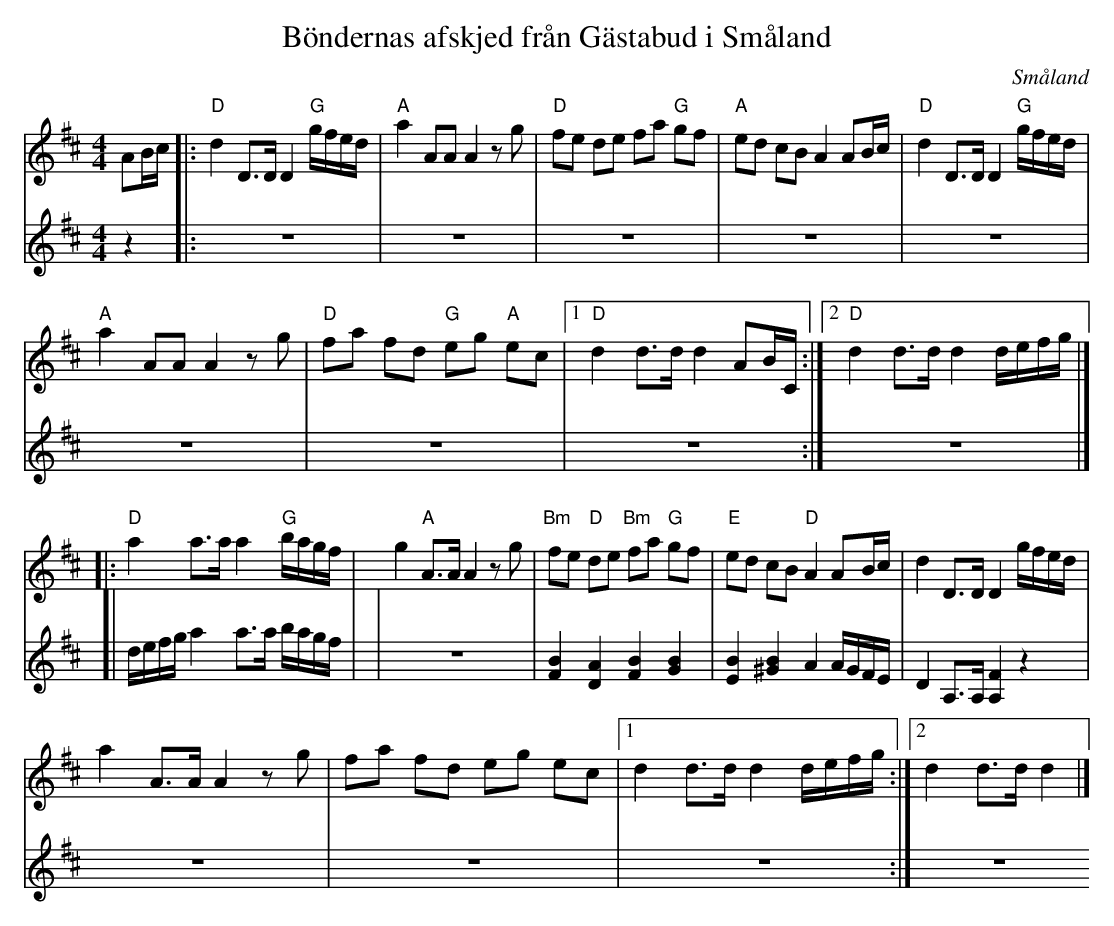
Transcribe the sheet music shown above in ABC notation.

X:1
T:Böndernas afskjed från Gästabud i Småland
O:Småland
M:4/4
L:1/16
K:D
[V:1]A2Bc|:"D" d4 D3D D4 "G" gfed|"A" a4 A2A2 A4 z2g2|"D" f2e2 d2e2 f2a2 "G" g2f2|"A" e2d2 c2B2 A4 A2Bc|"D" d4 D3D D4 "G" gfed|
[V:2]z4  |:z16               |z16                  |z16                    |z16                  |z16               |
[V:1]"A" a4 A2A2 A4 z2g2|"D" f2a2 f2d2 "G" e2g2 "A" e2c2|[1 "D" d4d3d d4 A2BC:|[2 "D" d4 d3d d4 defg|]
[V:2]z16              |z16                |z16          :|z16           |]
[V:1]|:"D" a4 a3a a4 "G" bagf  |g4 "A" A3A A4 z2g2|"Bm" f2e2 "D" d2e2 "Bm" f2a2 "G" g2f2|"E" e2d2 c2B2 "D" A4 A2Bc|d4 D3D D4 gfed|
[V:2][|defg a4 a3a bagf|           |z16           |[F4 B4][D4 A4][F4 B4][G4 B4]|[E4 B4][^G4 B4] A4 AGFE|D4 A,3A, [A,4 F4] z4|
[V:1]a4 A3A A4 z2g2|f2a2 f2d2 e2g2 e2c2|[1 d4 d3d d4 defg:|[2 d4 d3d d4|]
[V:2]z16           |z16                | z16           :| z16      |]
